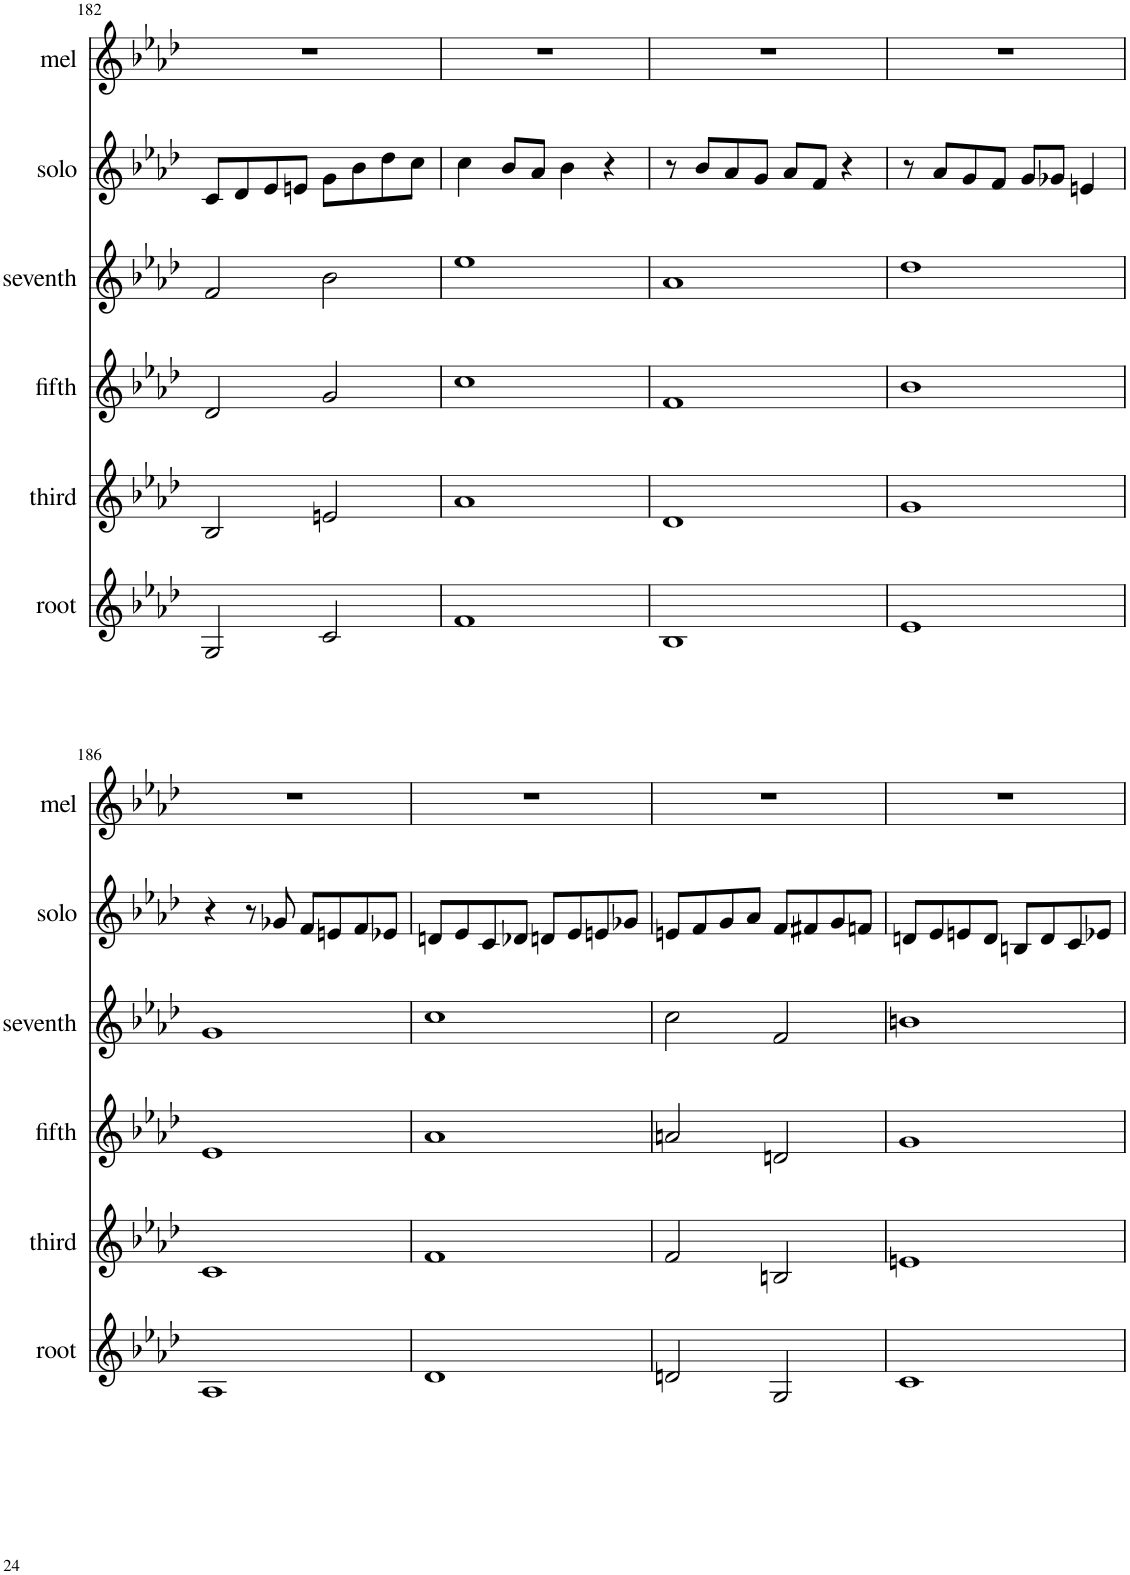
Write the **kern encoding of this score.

**kern	**kern	**kern	**kern	**kern	**kern
*part6	*part5	*part4	*part3	*part2	*part1
*staff6	*staff5	*staff4	*staff3	*staff2	*staff1
*I"root	*I"third	*I"fifth	*I"seventh	*I"solo	*I"mel
*I'root	*I'third	*I'fifth	*I'seventh	*I'solo	*I'mel
!!LO:PB:g=z
*clefG2	*clefG2	*clefG2	*clefG2	*clefG2	*clefG2
*k[b-e-a-d-]	*k[b-e-a-d-]	*k[b-e-a-d-]	*k[b-e-a-d-]	*k[b-e-a-d-]	*k[b-e-a-d-]
*M4/4	*M4/4	*M4/4	*M4/4	*M4/4	*M4/4
=182	=182	=182	=182	=182	=182
2G/	2B-/	2d-/	2f/	8c/L	1r
.	.	.	.	8d-/	.
.	.	.	.	8e-/	.
.	.	.	.	8en/J	.
2c/	2en/	2g/	2b-\	8g\L	.
.	.	.	.	8b-\	.
.	.	.	.	8dd-\	.
.	.	.	.	8cc\J	.
=183	=183	=183	=183	=183	=183
1f	1a-	1cc	1ee-	4cc\	1r
.	.	.	.	8b-/L	.
.	.	.	.	8a-/J	.
.	.	.	.	4b-\	.
.	.	.	.	4r	.
=184	=184	=184	=184	=184	=184
1B-	1d-	1f	1a-	8r	1r
.	.	.	.	8b-/L	.
.	.	.	.	8a-/	.
.	.	.	.	8g/J	.
.	.	.	.	8a-/L	.
.	.	.	.	8f/J	.
.	.	.	.	4r	.
=185	=185	=185	=185	=185	=185
1e-	1g	1b-	1dd-	8r	1r
.	.	.	.	8a-/L	.
.	.	.	.	8g/	.
.	.	.	.	8f/J	.
.	.	.	.	8g/L	.
.	.	.	.	8g-X/J	.
.	.	.	.	4en/	.
!!LO:LB:g=z
=186	=186	=186	=186	=186	=186
1A-	1c	1e-	1g	4r	1r
.	.	.	.	8r	.
.	.	.	.	8g-X/	.
.	.	.	.	8f/L	.
.	.	.	.	8en/	.
.	.	.	.	8f/	.
.	.	.	.	8e-X/J	.
=187	=187	=187	=187	=187	=187
1d-	1f	1a-	1cc	8dn/L	1r
.	.	.	.	8e-/	.
.	.	.	.	8c/	.
.	.	.	.	8d-X/J	.
.	.	.	.	8dn/L	.
.	.	.	.	8e-/	.
.	.	.	.	8en/	.
.	.	.	.	8g-X/J	.
=188	=188	=188	=188	=188	=188
2dn/	2f/	2an/	2cc\	8en/L	1r
.	.	.	.	8f/	.
.	.	.	.	8g/	.
.	.	.	.	8a-/J	.
2G/	2Bn/	2dn/	2f/	8f/L	.
.	.	.	.	8f#X/	.
.	.	.	.	8g/	.
.	.	.	.	8fn/J	.
=189	=189	=189	=189	=189	=189
1c	1en	1g	1bn	8dn/L	1r
.	.	.	.	8e-/	.
.	.	.	.	8en/	.
.	.	.	.	8d/J	.
.	.	.	.	8Bn/L	.
.	.	.	.	8d/	.
.	.	.	.	8c/	.
.	.	.	.	8e-X/J	.
=	=	=	=	=	=
*-	*-	*-	*-	*-	*-
